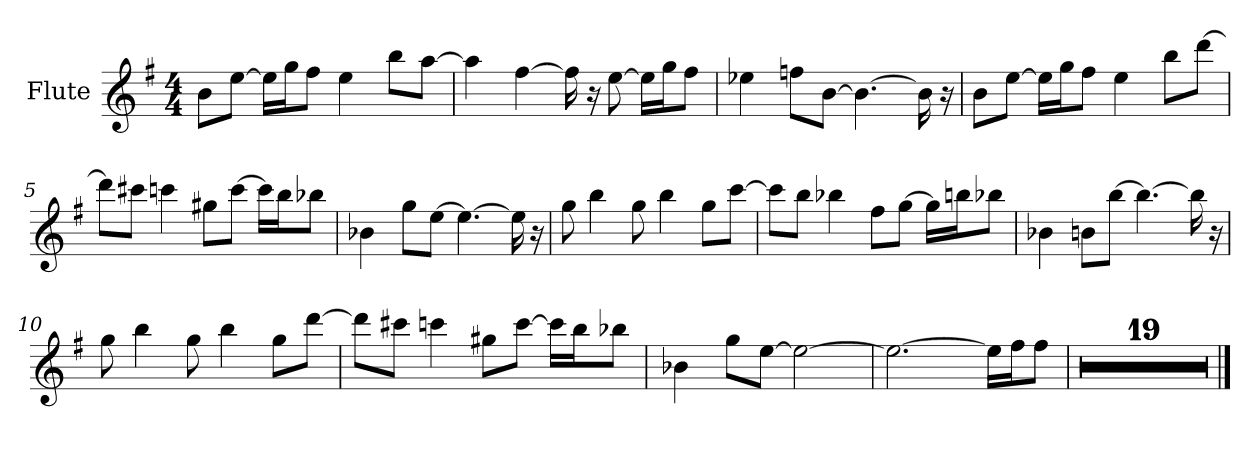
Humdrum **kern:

**kern
*part1
*staff1
*I"Flute
*I'Fl.
*clefG2
*k[f#]
*M4/4
=1
8b\L
[8ee\J
16ee\LL]
16gg\J
8ff#\J
4ee\
8bb\L
[8aa\J
=2
4aa\]
[4ff#\
16ff#\]
16r
[8ee\
16ee\LL]
16gg\J
8ff#\J
=3
4ee-X\
8ffn\L
[8b\J
4.b\_
16b\]
16r
=4
8b\L
[8ee\J
16ee\LL]
16gg\J
8ff#\J
4ee\
8bb\L
[8ddd\J
!!LO:LB:g=z
=5
8ddd\L]
8ccc#X\J
4cccn\
8gg#X\L
[8ccc\J
16ccc\LL]
16bb\J
8bb-X\J
=6
4b-X\
8gg\L
[8ee\J
4.ee\_
16ee\]
16r
=7
8gg\
4bb\
8gg\
4bb\
8gg\L
[8ccc\J
=8
8ccc\L]
8bb\J
4bb-X\
8ff#\L
[8gg\J
16gg\LL]
16bbn\J
8bb-X\J
=9
4b-X\
8bn\L
[8bb\J
4.bb\_
16bb\]
16r
!!LO:LB:g=z
=10
8gg\
4bb\
8gg\
4bb\
8gg\L
[8ddd\J
=11
8ddd\L]
8ccc#X\J
4cccn\
8gg#X\L
[8ccc\J
16ccc\LL]
16bb\J
8bb-X\J
=12
4b-X\
8gg\L
[8ee\J
2ee\_
=13
2.ee\_
16ee\LL]
16ff#\J
8ff#\J
=14
1r
=15
1r
=16
1r
=17
1r
!!LO:LB:g=z
=18
1r
=19
1r
=20
1r
=21
1r
=22
1r
=23
1r
=24
1r
=25
1r
=26
1r
=27
1r
=28
1r
=29
1r
!!LO:LB:g=z
=30
1r
=31
1r
=32
1r
==
*-
